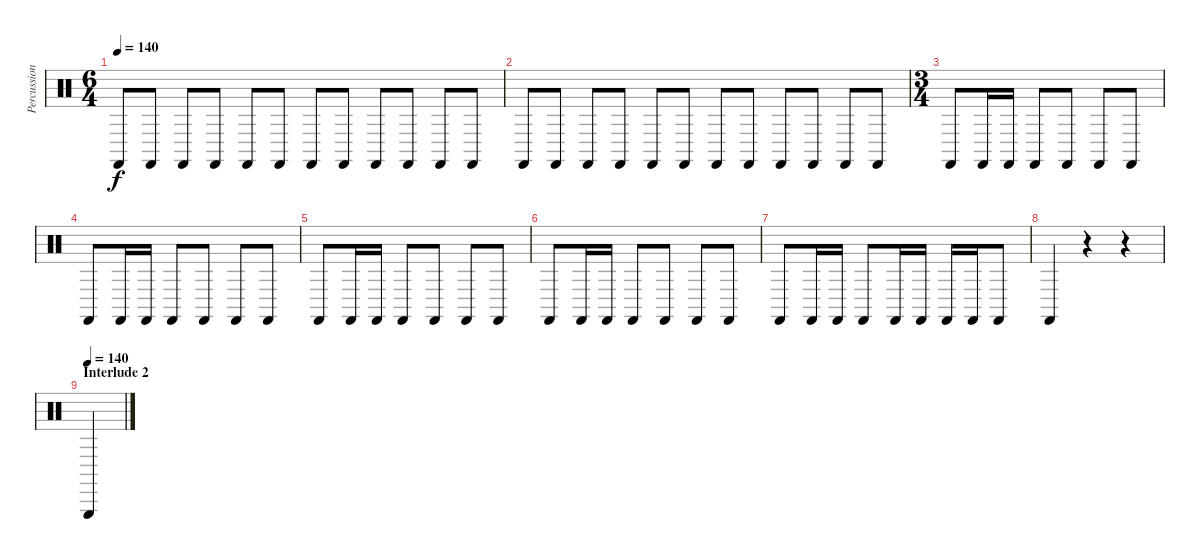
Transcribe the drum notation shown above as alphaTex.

\track ("Percussion" "Percussion") {instrument percussion}
\staff {score}
\articulation defaults
\ts (6 4)
\tempo 140
\clef neutral
\ks c "Castanets (hit)".8{dy f} "Castanets (hit)".8 "Castanets (hit)".8 "Castanets (hit)".8 "Castanets (hit)".8 "Castanets (hit)".8 "Castanets (hit)".8 "Castanets (hit)".8 "Castanets (hit)".8 "Castanets (hit)".8 "Castanets (hit)".8 "Castanets (hit)".8
|
"Castanets (hit)".8 "Castanets (hit)".8 "Castanets (hit)".8 "Castanets (hit)".8 "Castanets (hit)".8 "Castanets (hit)".8 "Castanets (hit)".8 "Castanets (hit)".8 "Castanets (hit)".8 "Castanets (hit)".8 "Castanets (hit)".8 "Castanets (hit)".8 |
\ts (3 4)
"Castanets (hit)".8 "Castanets (hit)".16 "Castanets (hit)".16 "Castanets (hit)".8 "Castanets (hit)".8 "Castanets (hit)".8 "Castanets (hit)".8 |
"Castanets (hit)".8 "Castanets (hit)".16 "Castanets (hit)".16 "Castanets (hit)".8 "Castanets (hit)".8 "Castanets (hit)".8 "Castanets (hit)".8 |
"Castanets (hit)".8 "Castanets (hit)".16 "Castanets (hit)".16 "Castanets (hit)".8 "Castanets (hit)".8 "Castanets (hit)".8 "Castanets (hit)".8 |
"Castanets (hit)".8 "Castanets (hit)".16 "Castanets (hit)".16 "Castanets (hit)".8 "Castanets (hit)".8 "Castanets (hit)".8 "Castanets (hit)".8 |
"Castanets (hit)".8 "Castanets (hit)".16 "Castanets (hit)".16 "Castanets (hit)".8 "Castanets (hit)".16 "Castanets (hit)".16 "Castanets (hit)".16 "Castanets (hit)".16 "Castanets (hit)".8 |
"Castanets (hit)".4 r.4 r.4 |
\section ("" "Interlude 2")
\tempo (140)
"Triangle (hit)".4
